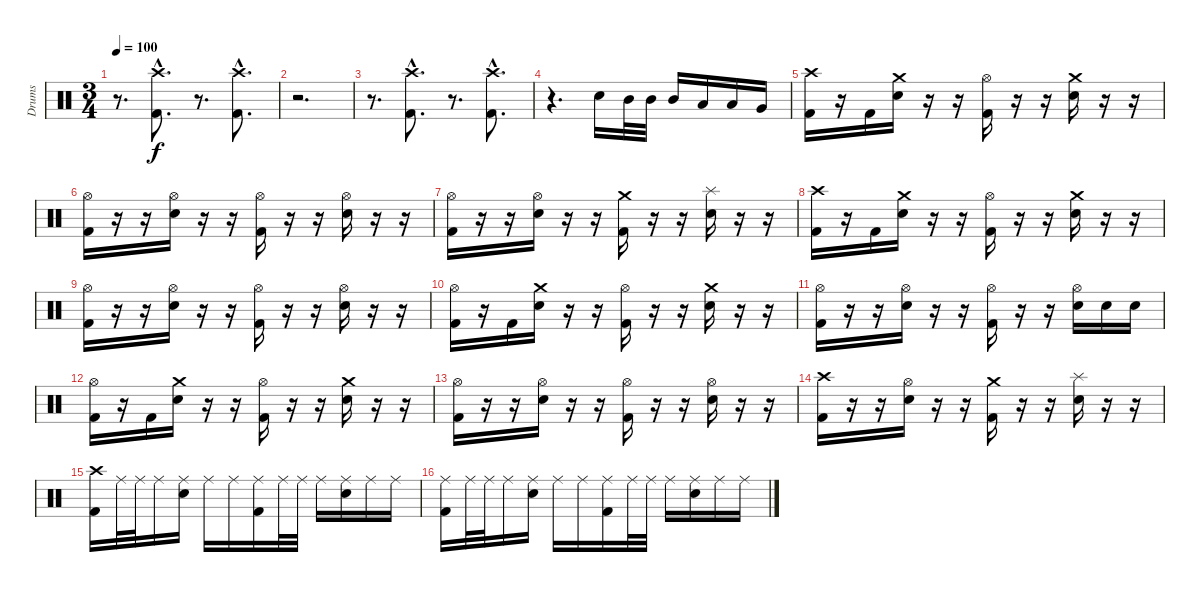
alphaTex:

\track ("Drums" "Drums") {instrument percussion}
\staff {score}
\articulation defaults
\ts (3 4)
\tempo 100
\clef neutral
\ks c
r.8{d dy f} ("Crash high (hit)"{hac} "Kick (hit) 2"{hac}).8{d} r.8{d} ("Crash high (hit)"{hac} "Kick (hit) 2"{hac}).8{d} |
r.2{d} |
r.8{d} ("Crash high (hit)"{hac} "Kick (hit) 2"{hac}).8{d} r.8{d} ("Crash high (hit)"{hac} "Kick (hit) 2"{hac}).8{d} |
r.4{d} "Snare (hit) 2".16 "Mid Tom (hit)".32 "Mid Tom (hit)".32 "Mid Tom (hit)".16 "Low Tom (hit)".16 "Low Tom (hit)".16 "Very Low Tom (hit)".16 |
("Crash high (hit)" "Kick (hit) 2").16 r.16 "Kick (hit) 2".16 ("Crash medium (hit)" "Snare (hit) 2").16 r.16 r.16 ("Hi-Hat (open)" "Kick (hit) 2").16 r.16 r.16 ("Crash medium (hit)" "Snare (hit) 2").16 r.16 r.16 |
("Hi-Hat (open)" "Kick (hit) 2").16 r.16 r.16 ("Hi-Hat (open)" "Snare (hit) 2").16 r.16 r.16 ("Hi-Hat (open)" "Kick (hit) 2").16 r.16 r.16 ("Hi-Hat (open)" "Snare (hit) 2").16 r.16 r.16 |
("Hi-Hat (open)" "Kick (hit) 2").16 r.16 r.16 ("Hi-Hat (open)" "Snare (hit) 2").16 r.16 r.16 ("Crash medium (hit)" "Kick (hit) 2").16 r.16 r.16 ("Splash (hit)" "Snare (hit) 2").16 r.16 r.16 |
("Crash high (hit)" "Kick (hit) 2").16 r.16 "Kick (hit) 2".16 ("Crash medium (hit)" "Snare (hit) 2").16 r.16 r.16 ("Hi-Hat (open)" "Kick (hit) 2").16 r.16 r.16 ("Crash medium (hit)" "Snare (hit) 2").16 r.16 r.16 |
("Hi-Hat (open)" "Kick (hit) 2").16 r.16 r.16 ("Hi-Hat (open)" "Snare (hit) 2").16 r.16 r.16 ("Hi-Hat (open)" "Kick (hit) 2").16 r.16 r.16 ("Hi-Hat (open)" "Snare (hit) 2").16 r.16 r.16 |
("Hi-Hat (open)" "Kick (hit) 2").16 r.16 "Kick (hit) 2".16 ("Crash medium (hit)" "Snare (hit) 2").16 r.16 r.16 ("Hi-Hat (open)" "Kick (hit) 2").16 r.16 r.16 ("Crash medium (hit)" "Snare (hit) 2").16 r.16 r.16 |
("Hi-Hat (open)" "Kick (hit) 2").16 r.16 r.16 ("Hi-Hat (open)" "Snare (hit) 2").16 r.16 r.16 ("Hi-Hat (open)" "Kick (hit) 2").16 r.16 r.16 ("Hi-Hat (open)" "Snare (hit) 2").16 "Snare (hit) 2".16 "Snare (hit) 2".16 |
("Hi-Hat (open)" "Kick (hit) 2").16 r.16 "Kick (hit) 2".16 ("Crash medium (hit)" "Snare (hit) 2").16 r.16 r.16 ("Hi-Hat (open)" "Kick (hit) 2").16 r.16 r.16 ("Crash medium (hit)" "Snare (hit) 2").16 r.16 r.16 |
("Hi-Hat (open)" "Kick (hit) 2").16 r.16 r.16 ("Hi-Hat (open)" "Snare (hit) 2").16 r.16 r.16 ("Hi-Hat (open)" "Kick (hit) 2").16 r.16 r.16 ("Hi-Hat (open)" "Snare (hit) 2").16 r.16 r.16 |
("Crash high (hit)" "Kick (hit) 2").16 r.16 r.16 ("Hi-Hat (open)" "Snare (hit) 2").16 r.16 r.16 ("Crash medium (hit)" "Kick (hit) 2").16 r.16 r.16 ("Splash (hit)" "Snare (hit) 2").16 r.16 r.16 |
("Crash high (hit)" "Kick (hit) 2").16 "Ride (middle)".32 "Ride (middle)".32 "Ride (middle)".16 ("Ride (middle)" "Snare (hit) 2").16 "Ride (middle)".16 "Ride (middle)".16 ("Ride (middle)" "Kick (hit) 2").16 "Ride (middle)".32 "Ride (middle)".32 "Ride (middle)".16 ("Ride (middle)" "Snare (hit) 2").16 "Ride (middle)".16 "Ride (middle)".16 |
("Ride (middle)" "Kick (hit) 2").16 "Ride (middle)".32 "Ride (middle)".32 "Ride (middle)".16 ("Ride (middle)" "Snare (hit) 2").16 "Ride (middle)".16 "Ride (middle)".16 ("Ride (middle)" "Kick (hit) 2").16 "Ride (middle)".32 "Ride (middle)".32 "Ride (middle)".16 ("Ride (middle)" "Snare (hit) 2").16 "Ride (middle)".16 "Ride (middle)".16
